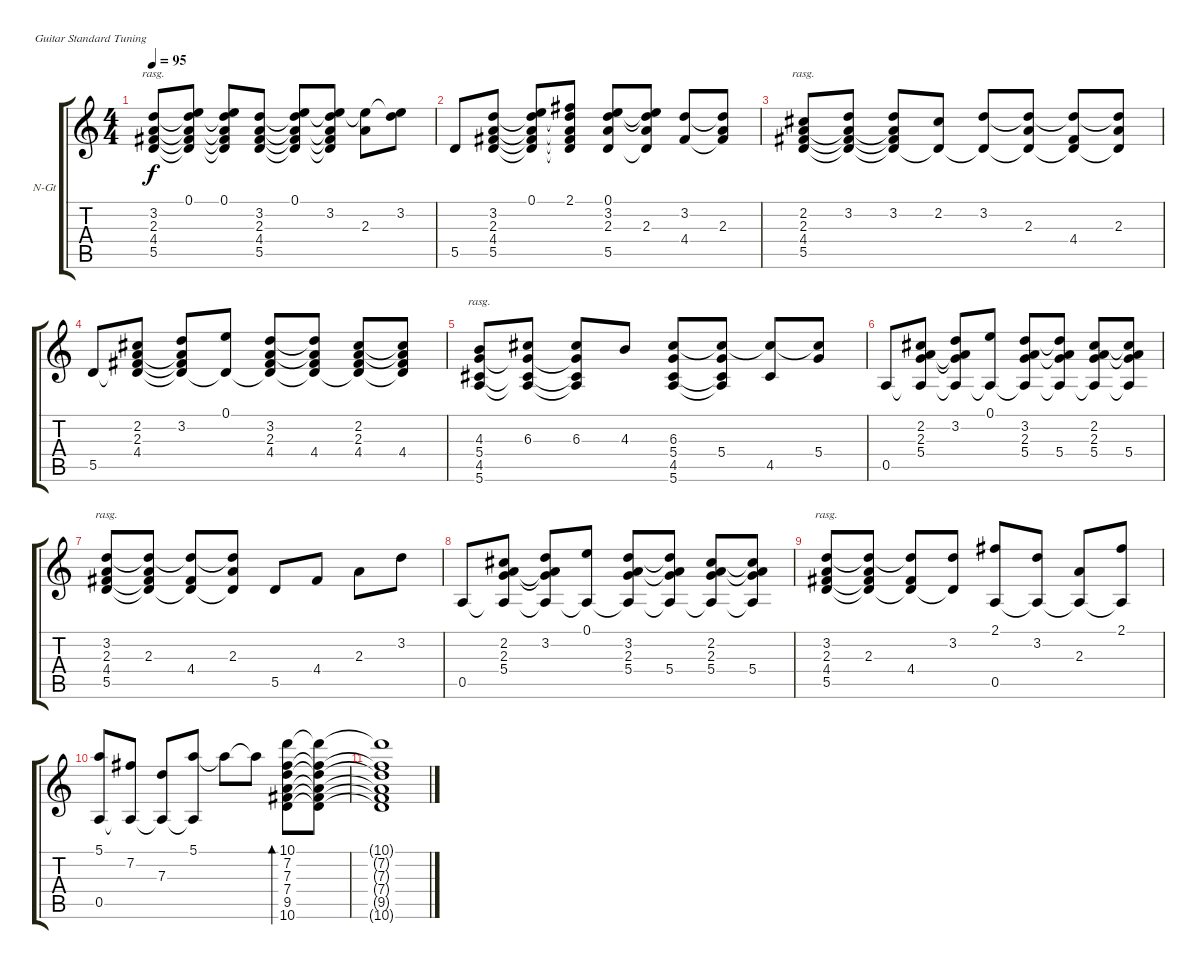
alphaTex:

\bracketExtendMode groupsimilarinstruments
\firstSystemTrackNameOrientation horizontal
\otherSystemsTrackNameOrientation horizontal
\track ("Track 1" "N-Gt") {instrument acousticguitarnylon}
\staff {score tabs}
\tuning (E4 B3 G3 D3 A2 E2)
\ts (4 4)
\tempo 95
\clef g2
\ks c
(3.2 2.3 4.4 5.5).8{rasg amianapaest dy f} (0.1 3.2{t} 2.3{t} 4.4{t} 5.5{t}).8 (0.1 3.2{t} 2.3{t} 4.4{t} 5.5{t}).8 (3.2 2.3 4.4 5.5).8 (0.1 3.2{t} 2.3{t} 4.4{t} 5.5{t}).8 (0.1{t} 3.2 2.3{t} 4.4{t} 5.5{t}).8 (0.1{t} 2.3).8 (0.1{t} 3.2).8 |
5.5.8 (3.2 2.3 4.4 5.5).8 (0.1 3.2{t} 2.3{t} 4.4{t} 5.5{t}).8 (2.1 3.2{t} 2.3{t} 4.4{t} 5.5{t}).8 (0.1 3.2 2.3 5.5).8 (0.1{t} 3.2{t} 2.3 5.5{t}).8 (3.2 4.4).8 (3.2{t} 2.3 4.4{t}).8 |
(2.2 2.3 4.4 5.5).8{rasg amianapaest} (3.2 2.3{t} 4.4{t} 5.5{t}).8 (3.2 2.3{t} 4.4{t} 5.5{t}).8 (2.2 5.5{t}).8 (3.2 5.5{t}).8 (3.2{t} 2.3 5.5{t}).8 (3.2{t} 4.4 5.5{t}).8 (3.2{t} 2.3 5.5{t}).8 |
5.5.8 (2.2 2.3 4.4 5.5{t}).8 (3.2 2.3{t} 4.4{t} 5.5{t}).8 (0.1 5.5{t}).8 (3.2 2.3 4.4 5.5{t}).8 (3.2{t} 2.3{t} 4.4 5.5{t}).8 (2.2 2.3 4.4 5.5{t}).8 (2.2{t} 2.3{t} 4.4 5.5{t}).8 |
(4.3 5.4 4.5 5.6).8{rasg amianapaest} (6.3 5.4{t} 4.5{t} 5.6{t}).8 (6.3 5.4{t} 4.5{t} 5.6{t}).8 4.3.8 (6.3 5.4 4.5 5.6).8 (6.3{t} 5.4 4.5{t} 5.6{t}).8 (6.3{t} 4.5).8 (6.3{t} 5.4).8 |
0.5.8 (2.2 2.3 5.4 0.5{t}).8 (3.2 2.3{t} 5.4{t} 0.5{t}).8 (0.1 0.5{t}).8 (3.2 2.3 5.4 0.5{t}).8 (3.2{t} 2.3{t} 5.4 0.5{t}).8 (2.2 2.3 5.4 0.5{t}).8 (2.2{t} 2.3{t} 5.4 0.5{t}).8 |
(3.2 2.3 4.4 5.5).8{rasg amianapaest} (3.2{t} 2.3 4.4{t} 5.5{t}).8 (3.2{t} 4.4 5.5{t}).8 (3.2{t} 2.3 5.5{t}).8 5.5.8 4.4.8 2.3.8 3.2.8 |
0.5.8 (2.2 2.3 5.4 0.5{t}).8 (3.2 2.3{t} 5.4{t} 0.5{t}).8 (0.1 0.5{t}).8 (3.2 2.3 5.4 0.5{t}).8 (3.2{t} 2.3{t} 5.4 0.5{t}).8 (2.2 2.3 5.4 0.5{t}).8 (2.2{t} 2.3{t} 5.4 0.5{t}).8 |
(3.2 2.3 4.4 5.5).8{rasg amianapaest} (3.2{t} 2.3 4.4{t} 5.5{t}).8 (3.2{t} 4.4 5.5{t}).8 (3.2 5.5{t}).8 (2.1 0.5).8 (3.2 0.5{t}).8 (2.3 0.5{t}).8 (2.1 0.5{t}).8 |
(5.1 0.5).8 (7.2 0.5{t}).8 (7.3 0.5{t}).8 (5.1 0.5{t}).8 5.1{t}.8 5.1{t}.8 (10.1 7.2 7.3 7.4 9.5 10.6).8{bd 480} (10.1{t} 7.2{t} 7.3{t} 7.4{t} 9.5{t} 10.6{t}).8 |
(10.1{t} 7.2{t} 7.3{t} 7.4{t} 9.5{t} 10.6{t}).1
